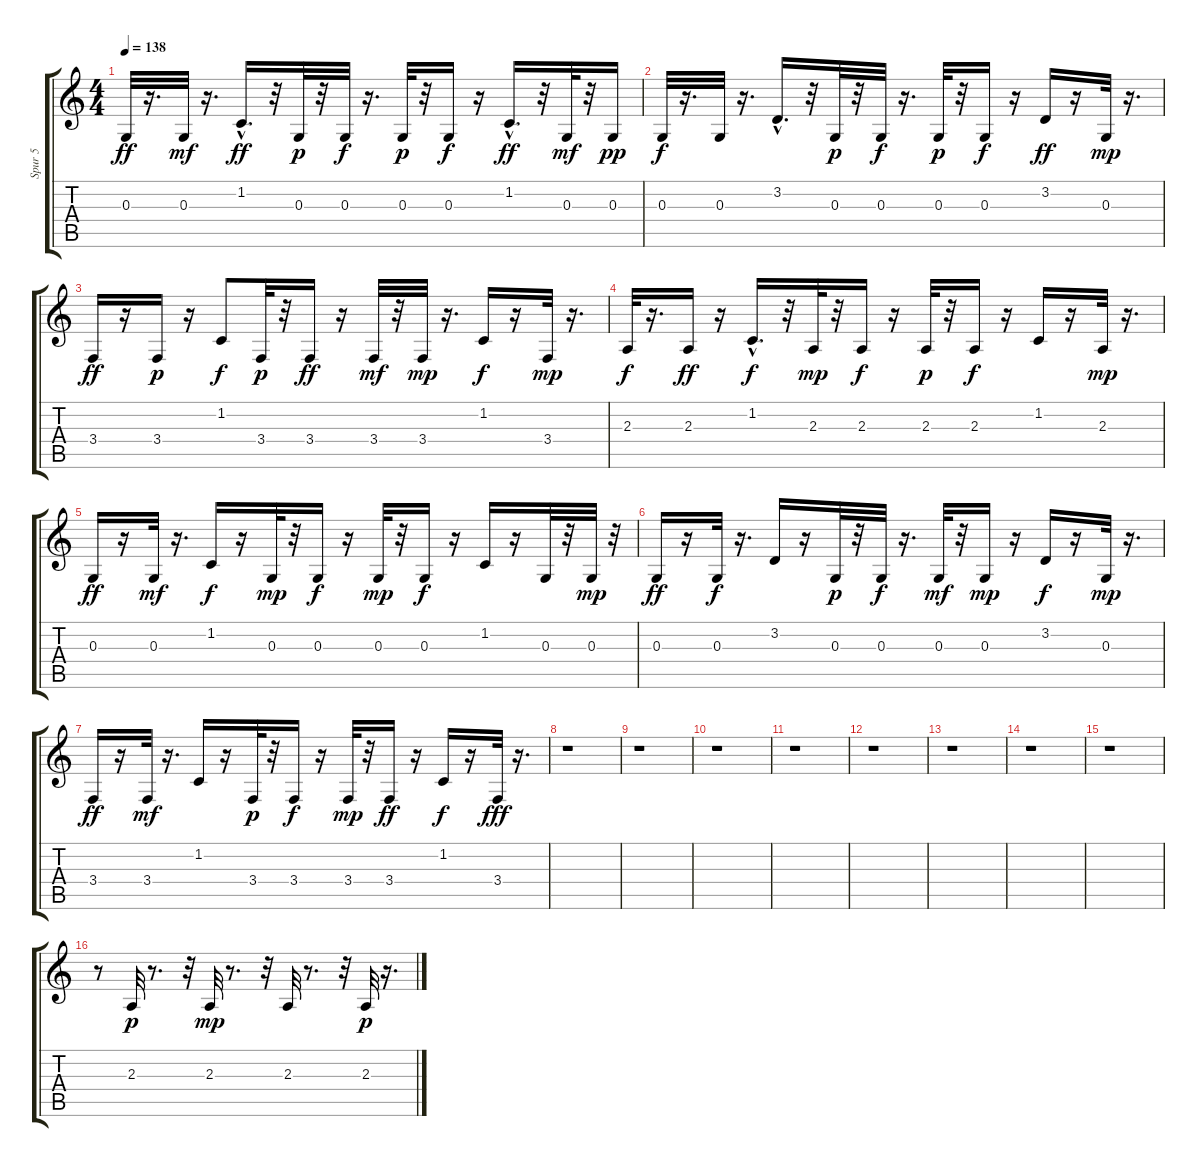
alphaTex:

\track ("Spur 5" "Spur 5") {instrument shamisen}
\staff {score tabs}
\tuning (E4 B3 G3 D3 A2 E2) {hide}
\ts (4 4)
\tempo 138
\clef g2
\ks c
0.3.32{dy ff} r.16{d} 0.3.32{dy mf} r.16{d} 1.2{hac}.16{d dy ff} r.32 0.3.32{dy p} r.32 0.3.32{dy f} r.16{d} 0.3.32{dy p} r.32 0.3.16{dy f} r.16 1.2{hac}.16{d dy ff} r.32 0.3.32{dy mf} r.32 0.3.16{dy pp} |
0.3.32{dy f} r.16{d} 0.3.32 r.16{d} 3.2{hac}.16{d} r.32 0.3.32{dy p} r.32 0.3.32{dy f} r.16{d} 0.3.32{dy p} r.32 0.3.16{dy f} r.16 3.2.16{dy ff} r.16 0.3.32{dy mp} r.16{d} |
3.4.16{dy ff} r.16 3.4.16{dy p} r.16 1.2.8{dy f} 3.4.32{dy p} r.32 3.4.16{dy ff} r.16 3.4.32{dy mf} r.32 3.4.32{dy mp} r.16{d} 1.2.16{dy f} r.16 3.4.32{dy mp} r.16{d} |
2.3.32{dy f} r.16{d} 2.3.16{dy ff} r.16 1.2{hac}.16{d dy f} r.32 2.3.32{dy mp} r.32 2.3.16{dy f} r.16 2.3.32{dy p} r.32 2.3.16{dy f} r.16 1.2.16 r.16 2.3.32{dy mp} r.16{d} |
0.3.16{dy ff} r.16 0.3.32{dy mf} r.16{d} 1.2.16{dy f} r.16 0.3.32{dy mp} r.32 0.3.16{dy f} r.16 0.3.32{dy mp} r.32 0.3.16{dy f} r.16 1.2.16 r.16 0.3.32 r.32 0.3.32{dy mp} r.32 |
0.3.16{dy ff} r.16 0.3.32{dy f} r.16{d} 3.2.16 r.16 0.3.32{dy p} r.32 0.3.32{dy f} r.16{d} 0.3.32{dy mf} r.32 0.3.16{dy mp} r.16 3.2.16{dy f} r.16 0.3.32{dy mp} r.16{d} |
3.4.16{dy ff} r.16 3.4.32{dy mf} r.16{d} 1.2.16 r.16 3.4.32{dy p} r.32 3.4.16{dy f} r.16 3.4.32{dy mp} r.32 3.4.16{dy ff} r.16 1.2.16{dy f} r.16 3.4.32{dy fff} r.16{d} |
r.1 |
r.1 |
r.1 |
r.1 |
r.1 |
r.1 |
r.1 |
r.1 |
r.8 2.3.32{dy p} r.8{d} r.32 2.3.32{dy mp} r.8{d} r.32 2.3.32 r.8{d} r.32 2.3.32{dy p} r.16{d}
